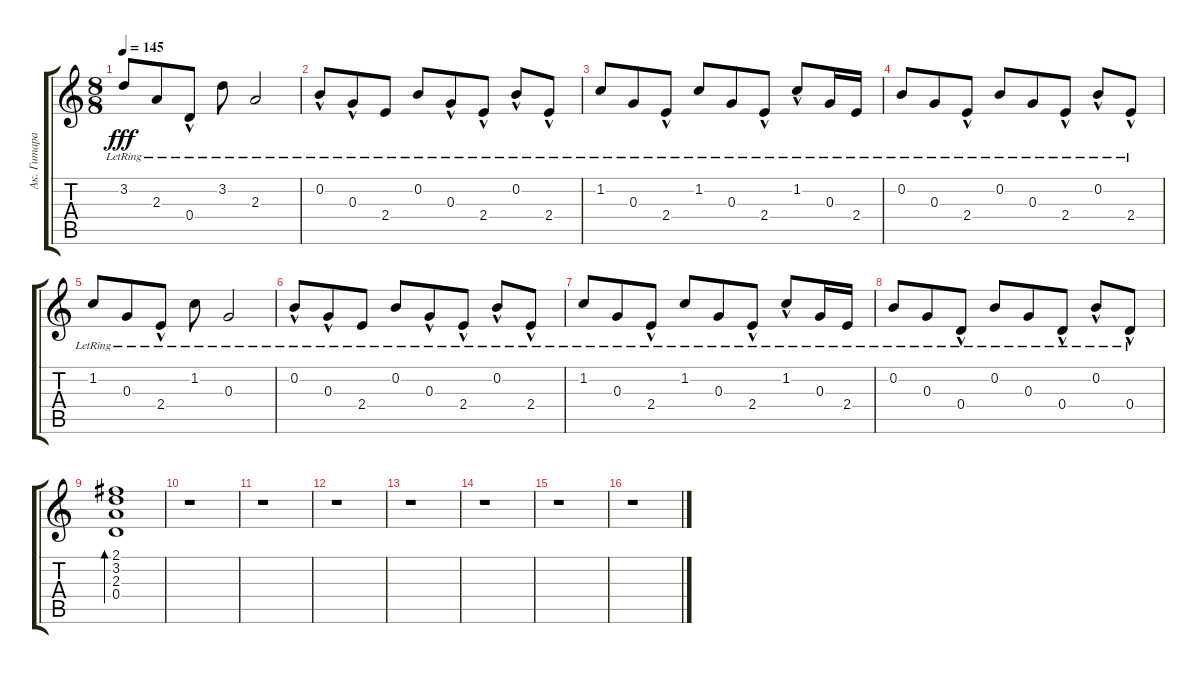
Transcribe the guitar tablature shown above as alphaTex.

\track ("Ак. Гитара" "Ак. Гитара") {instrument acousticguitarsteel}
\staff {score tabs}
\tuning (E4 B3 G3 D3 A2 E2) {hide}
\ts (8 8)
\tempo 145
\clef g2
\ks c
3.2{lr}.8{dy fff} 2.3{lr}.8 0.4{hac lr}.8 3.2{lr}.8 2.3{lr}.2 |
0.2{hac lr}.8 0.3{hac lr}.8 2.4{lr}.8 0.2{lr}.8 0.3{hac lr}.8 2.4{hac lr}.8 0.2{hac lr}.8 2.4{hac lr}.8 |
1.2{lr}.8 0.3{lr}.8 2.4{hac lr}.8 1.2{lr}.8 0.3{lr}.8 2.4{hac lr}.8 1.2{hac lr}.8 0.3{lr}.16 2.4{lr}.16 |
0.2{lr}.8 0.3{lr}.8 2.4{hac lr}.8 0.2{lr}.8 0.3{lr}.8 2.4{hac lr}.8 0.2{hac lr}.8 2.4{hac lr}.8 |
1.2{lr}.8 0.3{lr}.8 2.4{hac lr}.8 1.2{lr}.8 0.3{lr}.2 |
0.2{hac lr}.8 0.3{hac lr}.8 2.4{lr}.8 0.2{lr}.8 0.3{hac lr}.8 2.4{hac lr}.8 0.2{hac lr}.8 2.4{hac lr}.8 |
1.2{lr}.8 0.3{lr}.8 2.4{hac lr}.8 1.2{lr}.8 0.3{lr}.8 2.4{hac lr}.8 1.2{hac lr}.8 0.3{lr}.16 2.4{lr}.16 |
0.2{lr}.8 0.3{lr}.8 0.4{hac lr}.8 0.2{lr}.8 0.3{lr}.8 0.4{hac lr}.8 0.2{hac lr}.8 0.4{hac lr}.8 |
(2.1 3.2 2.3 0.4).1{bd 60} |
r.1 |
r.1 |
r.1 |
r.1 |
r.1 |
r.1 |
r.1
